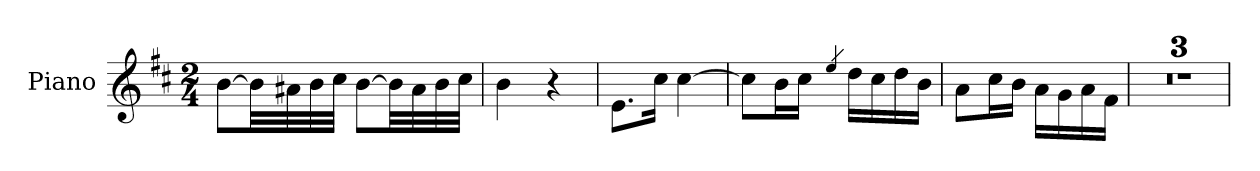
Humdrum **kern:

**kern
*part1
*staff1
*I"Piano
*I'Pno.
*clefG2
*k[f#c#]
*M2/4
=1
[8b\L
32b\LL]
32a#X\
32b\
32cc#\JJJ
[8b\L
32b\LL]
32a#\
32b\
32cc#\JJJ
=2
4b\
4r
=3
8.e\L
16cc#\Jk
[4cc#\
=4
8cc#\L]
16b\L
16cc#\JJ
4qee/
16dd\LL
16cc#\
16dd\
16b\JJ
=5
8a\L
16cc#\L
16b\JJ
16a\LL
16g\
16a\
16f#\JJ
=6
2ryy
=7
2ryy
=8
2ryy
=
*-
